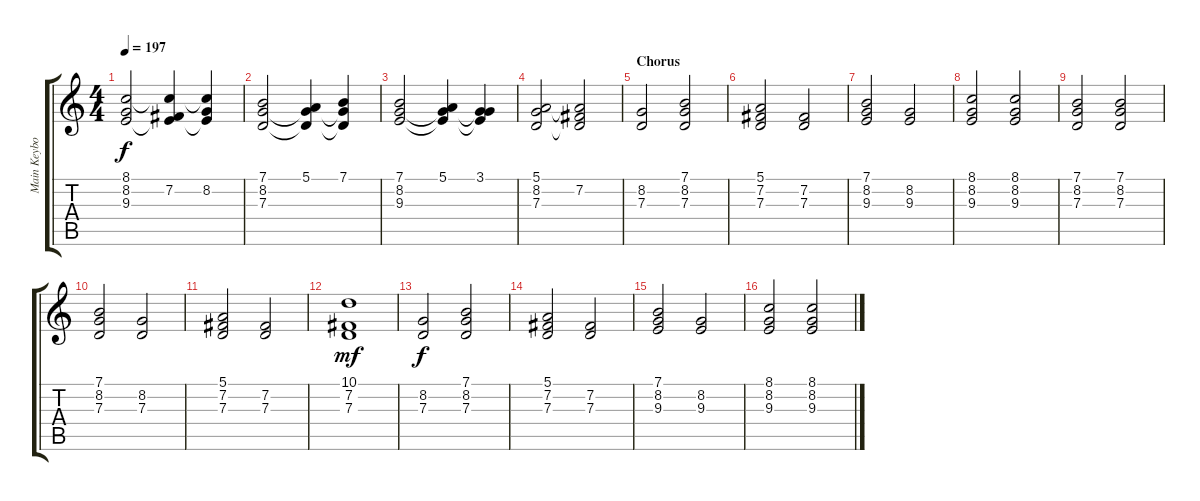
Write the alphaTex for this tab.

\track ("Main Keyboards" "Main Keybo") {instrument stringensemble1}
\staff {score tabs}
\tuning (E4 B3 G3 D3 A2 E2) {hide}
\ts (4 4)
\tempo 197
\clef g2
\ks c
(8.1 8.2 9.3).2{dy f} (8.1{t} 7.2 9.3{t}).4 (8.1{t} 8.2 9.3{t}).4 |
(7.1 8.2 7.3).2 (5.1 8.2{t} 7.3{t}).4 (7.1 8.2{t} 7.3{t}).4 |
(7.1 8.2 9.3).2 (5.1 8.2{t} 9.3{t}).4 (3.1 8.2{t} 9.3{t}).4 |
(5.1 8.2 7.3).2 (5.1{t} 7.2 7.3{t}).2 |
\section ("" "Chorus")
(8.2 7.3).2 (7.1 8.2 7.3).2 |
(5.1 7.2 7.3).2 (7.2 7.3).2 |
(7.1 8.2 9.3).2 (8.2 9.3).2 |
(8.1 8.2 9.3).2 (8.1 8.2 9.3).2 |
(7.1 8.2 7.3).2 (7.1 8.2 7.3).2 |
(7.1 8.2 7.3).2 (8.2 7.3).2 |
(5.1 7.2 7.3).2 (7.2 7.3).2 |
(10.1 7.2 7.3).1{dy mf} |
(8.2 7.3).2{dy f} (7.1 8.2 7.3).2 |
(5.1 7.2 7.3).2 (7.2 7.3).2 |
(7.1 8.2 9.3).2 (8.2 9.3).2 |
(8.1 8.2 9.3).2 (8.1 8.2 9.3).2
